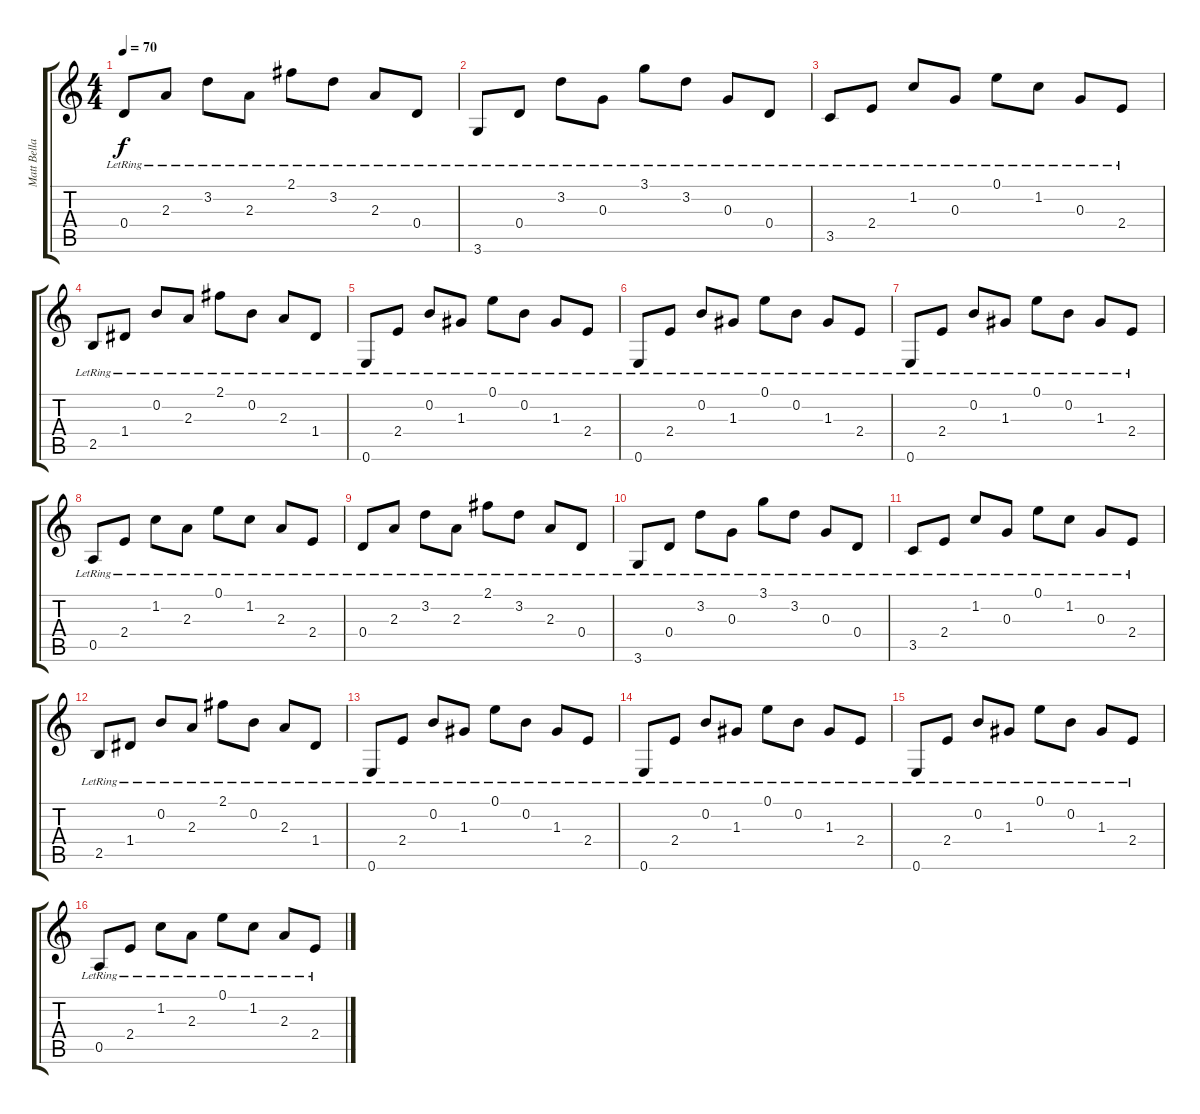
\track ("Matt Bellamy" "Matt Bella") {instrument acousticguitarnylon}
\staff {score tabs}
\tuning (E4 B3 G3 D3 A2 E2) {hide}
\ts (4 4)
\tempo 70
\clef g2
\ks c
0.4{lr}.8{dy f} 2.3{lr}.8 3.2{lr}.8 2.3{lr}.8 2.1{lr}.8 3.2{lr}.8 2.3{lr}.8 0.4{lr}.8 |
3.6{lr}.8 0.4{lr}.8 3.2{lr}.8 0.3{lr}.8 3.1{lr}.8 3.2{lr}.8 0.3{lr}.8 0.4{lr}.8 |
3.5{lr}.8 2.4{lr}.8 1.2{lr}.8 0.3{lr}.8 0.1{lr}.8 1.2{lr}.8 0.3{lr}.8 2.4{lr}.8 |
2.5{lr}.8 1.4{lr}.8 0.2{lr}.8 2.3{lr}.8 2.1{lr}.8 0.2{lr}.8 2.3{lr}.8 1.4{lr}.8 |
0.6{lr}.8 2.4{lr}.8 0.2{lr}.8 1.3{lr}.8 0.1{lr}.8 0.2{lr}.8 1.3{lr}.8 2.4{lr}.8 |
0.6{lr}.8 2.4{lr}.8 0.2{lr}.8 1.3{lr}.8 0.1{lr}.8 0.2{lr}.8 1.3{lr}.8 2.4{lr}.8 |
0.6{lr}.8 2.4{lr}.8 0.2{lr}.8 1.3{lr}.8 0.1{lr}.8 0.2{lr}.8 1.3{lr}.8 2.4{lr}.8 |
0.5{lr}.8 2.4{lr}.8 1.2{lr}.8 2.3{lr}.8 0.1{lr}.8 1.2{lr}.8 2.3{lr}.8 2.4{lr}.8 |
0.4{lr}.8 2.3{lr}.8 3.2{lr}.8 2.3{lr}.8 2.1{lr}.8 3.2{lr}.8 2.3{lr}.8 0.4{lr}.8 |
3.6{lr}.8 0.4{lr}.8 3.2{lr}.8 0.3{lr}.8 3.1{lr}.8 3.2{lr}.8 0.3{lr}.8 0.4{lr}.8 |
3.5{lr}.8 2.4{lr}.8 1.2{lr}.8 0.3{lr}.8 0.1{lr}.8 1.2{lr}.8 0.3{lr}.8 2.4{lr}.8 |
2.5{lr}.8 1.4{lr}.8 0.2{lr}.8 2.3{lr}.8 2.1{lr}.8 0.2{lr}.8 2.3{lr}.8 1.4{lr}.8 |
0.6{lr}.8 2.4{lr}.8 0.2{lr}.8 1.3{lr}.8 0.1{lr}.8 0.2{lr}.8 1.3{lr}.8 2.4{lr}.8 |
0.6{lr}.8 2.4{lr}.8 0.2{lr}.8 1.3{lr}.8 0.1{lr}.8 0.2{lr}.8 1.3{lr}.8 2.4{lr}.8 |
0.6{lr}.8 2.4{lr}.8 0.2{lr}.8 1.3{lr}.8 0.1{lr}.8 0.2{lr}.8 1.3{lr}.8 2.4{lr}.8 |
0.5{lr}.8 2.4{lr}.8 1.2{lr}.8 2.3{lr}.8 0.1{lr}.8 1.2{lr}.8 2.3{lr}.8 2.4{lr}.8
